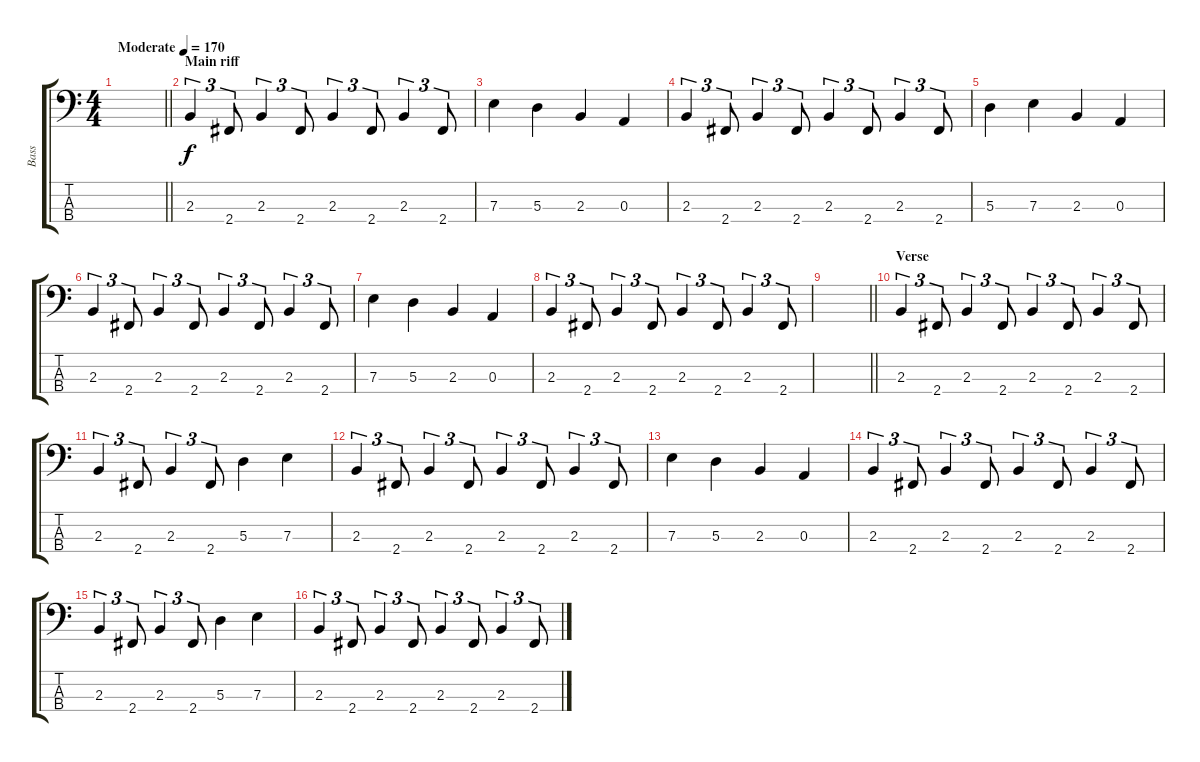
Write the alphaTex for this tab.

\track ("Bass" "Bass") {instrument electricbassfinger}
\staff {score tabs}
\tuning (G2 D2 A1 E1) {hide}
\ts (4 4)
\tempo (170 "Moderate")
\clef f4
\barLineRight lightlight
\ks c
|
\section ("" "Main riff")
2.3.4{tu (3 2)} 2.4.8{tu (3 2)} 2.3.4{tu (3 2)} 2.4.8{tu (3 2)} 2.3.4{tu (3 2)} 2.4.8{tu (3 2)} 2.3.4{tu (3 2)} 2.4.8{tu (3 2)} |
7.3.4 5.3.4 2.3.4 0.3.4 |
2.3.4{tu (3 2)} 2.4.8{tu (3 2)} 2.3.4{tu (3 2)} 2.4.8{tu (3 2)} 2.3.4{tu (3 2)} 2.4.8{tu (3 2)} 2.3.4{tu (3 2)} 2.4.8{tu (3 2)} |
5.3.4 7.3.4 2.3.4 0.3.4 |
2.3.4{tu (3 2)} 2.4.8{tu (3 2)} 2.3.4{tu (3 2)} 2.4.8{tu (3 2)} 2.3.4{tu (3 2)} 2.4.8{tu (3 2)} 2.3.4{tu (3 2)} 2.4.8{tu (3 2)} |
7.3.4 5.3.4 2.3.4 0.3.4 |
2.3.4{tu (3 2)} 2.4.8{tu (3 2)} 2.3.4{tu (3 2)} 2.4.8{tu (3 2)} 2.3.4{tu (3 2)} 2.4.8{tu (3 2)} 2.3.4{tu (3 2)} 2.4.8{tu (3 2)} |
\barLineRight lightlight
|
\section ("" "Verse")
2.3.4{tu (3 2)} 2.4.8{tu (3 2)} 2.3.4{tu (3 2)} 2.4.8{tu (3 2)} 2.3.4{tu (3 2)} 2.4.8{tu (3 2)} 2.3.4{tu (3 2)} 2.4.8{tu (3 2)} |
2.3.4{tu (3 2)} 2.4.8{tu (3 2)} 2.3.4{tu (3 2)} 2.4.8{tu (3 2)} 5.3.4 7.3.4 |
2.3.4{tu (3 2)} 2.4.8{tu (3 2)} 2.3.4{tu (3 2)} 2.4.8{tu (3 2)} 2.3.4{tu (3 2)} 2.4.8{tu (3 2)} 2.3.4{tu (3 2)} 2.4.8{tu (3 2)} |
7.3.4 5.3.4 2.3.4 0.3.4 |
2.3.4{tu (3 2)} 2.4.8{tu (3 2)} 2.3.4{tu (3 2)} 2.4.8{tu (3 2)} 2.3.4{tu (3 2)} 2.4.8{tu (3 2)} 2.3.4{tu (3 2)} 2.4.8{tu (3 2)} |
2.3.4{tu (3 2)} 2.4.8{tu (3 2)} 2.3.4{tu (3 2)} 2.4.8{tu (3 2)} 5.3.4 7.3.4 |
2.3.4{tu (3 2)} 2.4.8{tu (3 2)} 2.3.4{tu (3 2)} 2.4.8{tu (3 2)} 2.3.4{tu (3 2)} 2.4.8{tu (3 2)} 2.3.4{tu (3 2)} 2.4.8{tu (3 2)}
